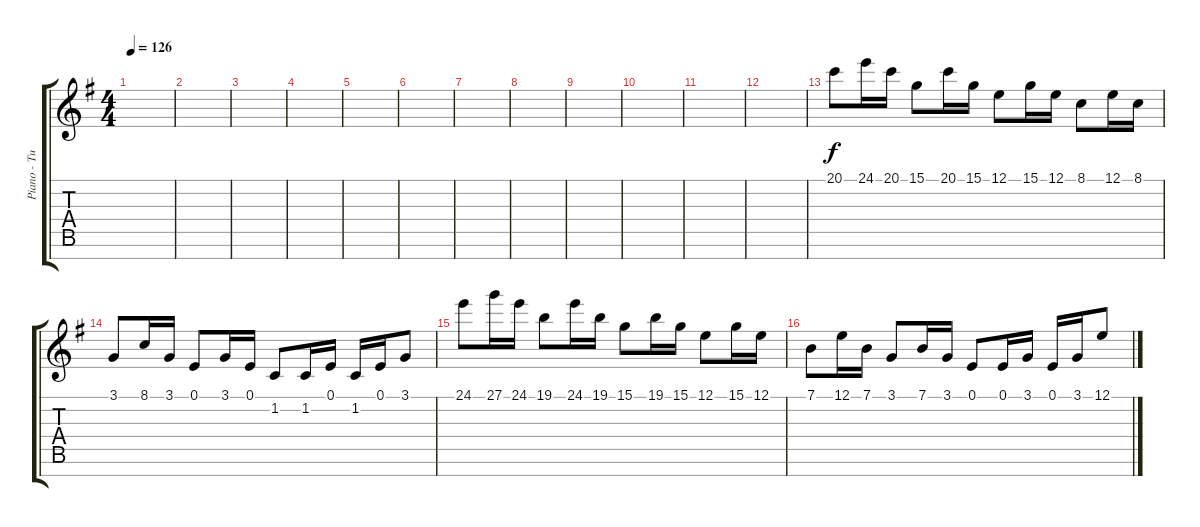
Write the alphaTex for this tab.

\track ("Piano - Tuomas" "Piano - Tu") {instrument brightacousticpiano}
\staff {score tabs}
\tuning (E4 B3 G3 D3 A2 E2 B1) {hide}
\ts (4 4)
\tempo 126
\clef g2
\ks eminor
|
|
|
|
|
|
|
|
|
|
|
|
20.1.8 24.1.16 20.1.16 15.1.8 20.1.16 15.1.16 12.1.8 15.1.16 12.1.16 8.1.8 12.1.16 8.1.16 |
3.1.8 8.1.16 3.1.16 0.1.8 3.1.16 0.1.16 1.2.8 1.2.16 0.1.16 1.2.16 0.1.16 3.1.8 |
24.1.8 27.1.16 24.1.16 19.1.8 24.1.16 19.1.16 15.1.8 19.1.16 15.1.16 12.1.8 15.1.16 12.1.16 |
7.1.8 12.1.16 7.1.16 3.1.8 7.1.16 3.1.16 0.1.8 0.1.16 3.1.16 0.1.16 3.1.16 12.1.8
